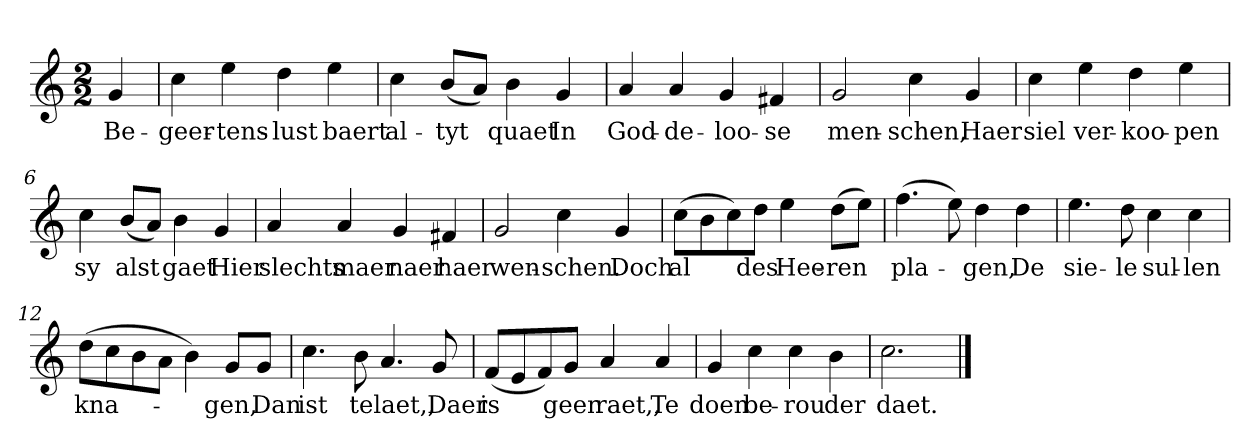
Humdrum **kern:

**kern	**text
*part1	*part1
*staff1	*staff1
*clefG2	*
*k[]	*
*C:	*
*M2/2	*
*MM120	*
=	=
4g	Be-
=1	=1
4cc	-geer-
4ee	-tens-
4dd	-lust
4ee	baert
=2	=2
4cc	al-
(8b/L	-tyt
8a/J)	.
4b	quaet
4g	In
=3	=3
4a	God-
4a	-de-
4g	-loo-
4f#X	-se
=4	=4
2g	men-
4cc	-schen,
4g	Haer
=5	=5
4cc	siel
4ee	ver-
4dd	-koo-
4ee	-pen
=6	=6
4cc	sy
(8b/L	alst
8a/J)	.
4b	gaet
4g	Hier
=7	=7
4a	slechts
4a	maer
4g	naer
4f#X	haer
=8	=8
2g	wen-
4cc	-schen.
4g	Doch
=9	=9
(8cc\L	al
8b\	.
8cc\)	.
8dd\J	des
4ee	Hee-
(8dd\L	-ren
8ee\J)	.
=10	=10
(4.ff	pla-
8ee)	.
4dd	-gen,
4dd	De
=11	=11
4.ee	sie-
8dd	-le
4cc	sul-
4cc	-len
=12	=12
(8dd\L	kna-
8cc\	.
8b\	.
8a\J	.
4b)	.
8g/L	-gen,
8g/J	Dan
=13	=13
4.cc	ist
8b	te
4.a	laet,,
8g	Daer
=14	=14
(8f/L	is
8e/	.
8f/)	.
8g/J	geen
4a	raet,,
4a	Te
=15	=15
4g	doen
4cc	be-
4cc	-rou
4b	der
=16	=16
2.cc	daet.
==	==
*-	*-
